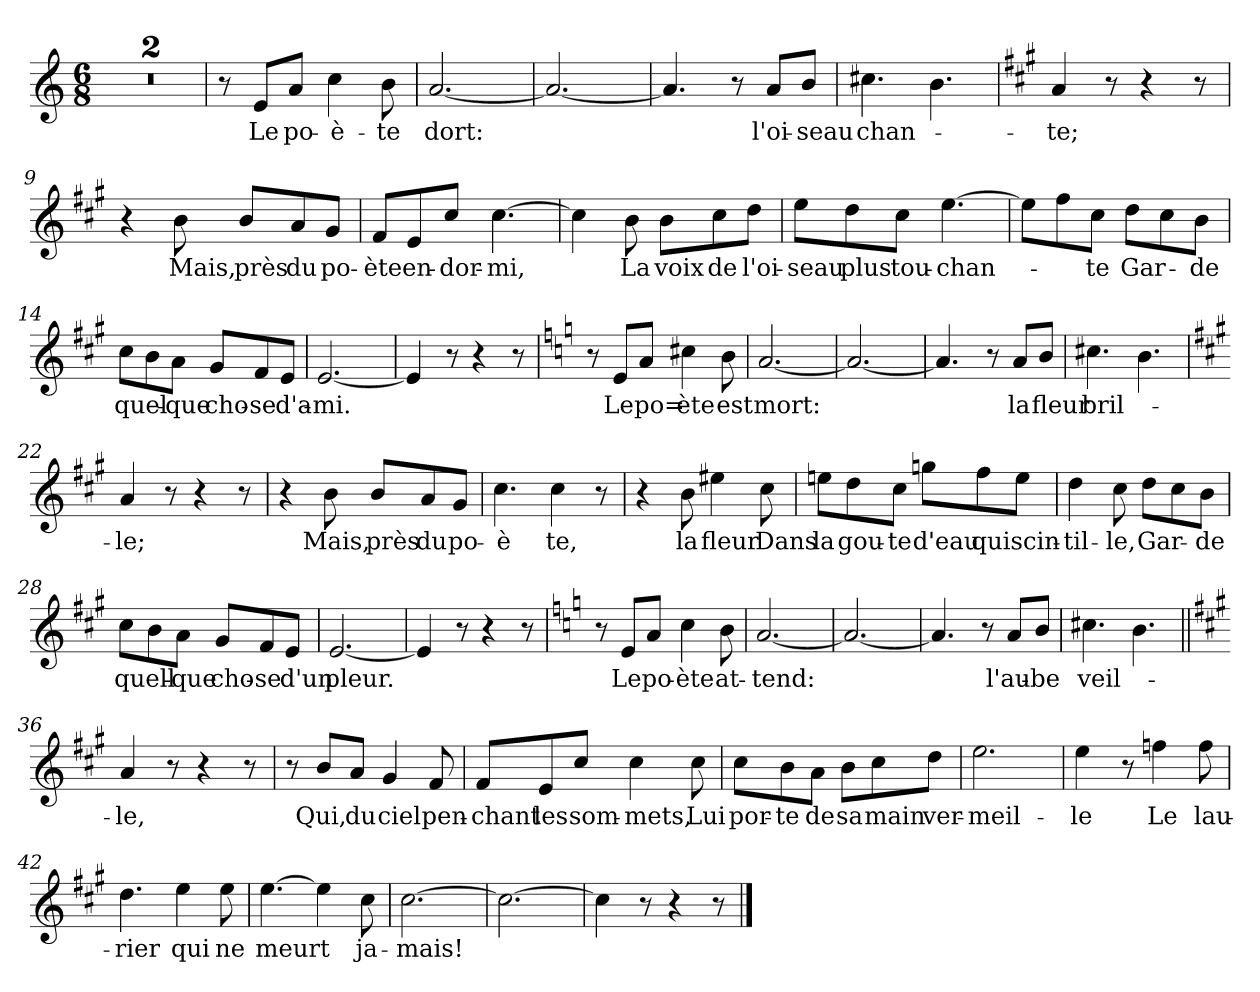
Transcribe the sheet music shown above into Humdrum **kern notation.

**kern	**text
*part1	*part1
*staff1	*staff1
*clefG2	*
*k[]	*
*M6/8	*
=1	=1
2.r	.
=2	=2
2.r	.
=3	=3
8r	.
!	!LO:LY:b
8e/L	Le
!	!LO:LY:b
8a/J	po-
!	!LO:LY:b
4cc\	-è-
!	!LO:LY:b
8b\	-te
=4	=4
!	!LO:LY:b
[2.a/	dort:
=5	=5
2.a/_	.
=6	=6
4.a/]	.
8r	.
!	!LO:LY:b
8a/L	l'oi-
!	!LO:LY:b
8b/J	-seau
=7	=7
!	!LO:LY:b
4.cc#X\	chan-
4.b\	.
=8	=8
*k[f#c#g#]	*
!	!LO:LY:b
4a/	-te;
8r	.
4r	.
8r	.
=9	=9
4r	.
!	!LO:LY:b
8b\	Mais,
!	!LO:LY:b
8b/L	près
!	!LO:LY:b
8a/	du
!	!LO:LY:b
8g#/J	po-
=10	=10
!	!LO:LY:b
8f#/L	-ète
!	!LO:LY:b
8e/	en-
!	!LO:LY:b
8cc#/J	-dor-
!	!LO:LY:b
[4.cc#\	-mi,
!!LO:LB:g=z
=11	=11
4cc#\]	.
!	!LO:LY:b
8b\	La
!	!LO:LY:b
8b\L	voix
!	!LO:LY:b
8cc#\	de
!	!LO:LY:b
8dd\J	l'oi-
=12	=12
!	!LO:LY:b
8ee\L	-seau
!	!LO:LY:b
8dd\	plus
!	!LO:LY:b
8cc#\J	tou-
!	!LO:LY:b
[4.ee\	-chan-
=13	=13
8ee\L]	.
8ff#\	.
!	!LO:LY:b
8cc#\J	-te
!	!LO:LY:b
8dd\L	Gar-
8cc#\	.
!	!LO:LY:b
8b\J	-de
=14	=14
!	!LO:LY:b
8cc#\L	quel-
8b\	.
!	!LO:LY:b
8a\J	-que
!	!LO:LY:b
8g#/L	cho-
!	!LO:LY:b
8f#/	-se
!	!LO:LY:b
8e/J	d'a-
=15	=15
!	!LO:LY:b
[2.e/	-mi.
=16	=16
4e/]	.
8r	.
4r	.
8r	.
=17	=17
*k[]	*
8r	.
!	!LO:LY:b
8e/L	Le
!	!LO:LY:b
8a/J	po=
!	!LO:LY:b
4cc#X\	-ète
!	!LO:LY:b
8b\	est
=18	=18
!	!LO:LY:b
[2.a/	mort:
!!LO:LB:g=z
=19	=19
2.a/_	.
=20	=20
4.a/]	.
8r	.
!	!LO:LY:b
8a/L	la
!	!LO:LY:b
8b/J	fleur
=21	=21
!	!LO:LY:b
4.cc#X\	bril-
4.b\	.
=22	=22
*k[f#c#g#]	*
!	!LO:LY:b
4a/	-le;
8r	.
4r	.
8r	.
=23	=23
4r	.
!	!LO:LY:b
8b\	Mais,
!	!LO:LY:b
8b/L	près
!	!LO:LY:b
8a/	du
!	!LO:LY:b
8g#/J	po-
=24	=24
!	!LO:LY:b
4.cc#\	-è
!	!LO:LY:b
4cc#\	-te,
8r	.
=25	=25
4r	.
!	!LO:LY:b
8b\	la
!	!LO:LY:b
4ee#X\	fleur
!	!LO:LY:b
8cc#\	Dans
=26	=26
!	!LO:LY:b
8een\L	la
!	!LO:LY:b
8dd\	gou-
!	!LO:LY:b
8cc#\J	-te
!	!LO:LY:b
8ggn\L	d'eau
!	!LO:LY:b
8ff#\	qui
!	!LO:LY:b
8ee\J	scin-
!!LO:LB:g=z
=27	=27
!	!LO:LY:b
4dd\	-til-
!	!LO:LY:b
8cc#\	-le,
!	!LO:LY:b
8dd\L	Gar-
8cc#\	.
!	!LO:LY:b
8b\J	-de
=28	=28
!	!LO:LY:b
8cc#\L	quell-
8b\	.
!	!LO:LY:b
8a\J	-que
!	!LO:LY:b
8g#/L	cho-
!	!LO:LY:b
8f#/	-se
!	!LO:LY:b
8e/J	d'un
=29	=29
!	!LO:LY:b
[2.e/	pleur.
=30	=30
4e/]	.
8r	.
4r	.
8r	.
=31	=31
*k[]	*
8r	.
!	!LO:LY:b
8e/L	Le
!	!LO:LY:b
8a/J	po-
!	!LO:LY:b
4cc\	-ète
!	!LO:LY:b
8b\	at-
=32	=32
!	!LO:LY:b
[2.a/	-tend:
=33	=33
2.a/_	.
=34	=34
4.a/]	.
8r	.
!	!LO:LY:b
8a/L	l'au-
!	!LO:LY:b
8b/J	-be
=35	=35
!	!LO:LY:b
4.cc#X\	veil-
4.b\	.
!!LO:LB:g=z
=36||	=36||
*k[f#c#g#]	*
!	!LO:LY:b
4a/	-le,
8r	.
4r	.
8r	.
=37	=37
8r	.
!	!LO:LY:b
8b/L	Qui,
!	!LO:LY:b
8a/J	du
!	!LO:LY:b
4g#/	ciel
!	!LO:LY:b
8f#/	pen-
=38	=38
!	!LO:LY:b
8f#/L	-chant
!	!LO:LY:b
8e/	les
!	!LO:LY:b
8cc#/J	som-
!	!LO:LY:b
4cc#\	-mets,
!	!LO:LY:b
8cc#\	Lui
=39	=39
!	!LO:LY:b
8cc#\L	por-
!	!LO:LY:b
8b\	-te
!	!LO:LY:b
8a\J	de
!	!LO:LY:b
8b\L	sa
!	!LO:LY:b
8cc#\	main
!	!LO:LY:b
8dd\J	ver-
=40	=40
!	!LO:LY:b
2.ee\	-meil-
=41	=41
!	!LO:LY:b
4ee\	-le
8r	.
!	!LO:LY:b
4ffn\	Le
!	!LO:LY:b
8ff\	lau-
=42	=42
!	!LO:LY:b
4.dd\	-rier
!	!LO:LY:b
4ee\	qui
!	!LO:LY:b
8ee\	ne
!!LO:LB:g=z
=43	=43
!	!LO:LY:b
[4.ee\	meurt
4ee\]	.
!	!LO:LY:b
8cc#\	ja-
=44	=44
!	!LO:LY:b
[2.cc#\	-mais!
=45	=45
2.cc#\_	.
=46	=46
4cc#\]	.
8r	.
4r	.
8r	.
==	==
*-	*-
